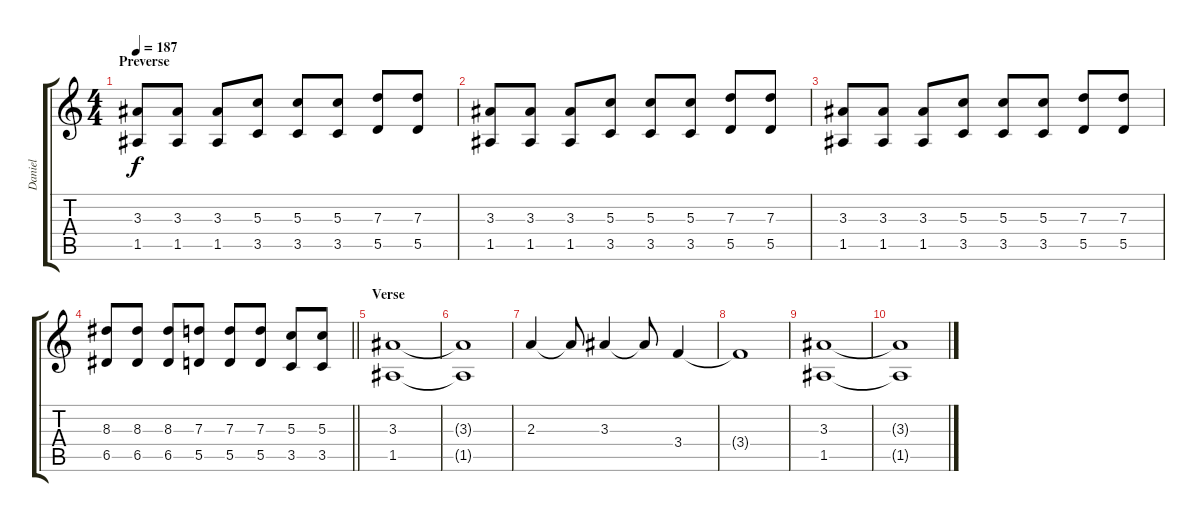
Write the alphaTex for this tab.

\track ("Daniel" "Daniel") {instrument distortionguitar}
\staff {score tabs}
\tuning (E4 B3 G3 D3 A2 E2) {hide}
\ts (4 4)
\section ("" "Preverse")
\tempo 187
\clef g2
\ks c
(3.3 1.5).8{dy f} (3.3 1.5).8 (3.3 1.5).8 (5.3 3.5).8 (5.3 3.5).8 (5.3 3.5).8 (7.3 5.5).8 (7.3 5.5).8 |
(3.3 1.5).8 (3.3 1.5).8 (3.3 1.5).8 (5.3 3.5).8 (5.3 3.5).8 (5.3 3.5).8 (7.3 5.5).8 (7.3 5.5).8 |
(3.3 1.5).8 (3.3 1.5).8 (3.3 1.5).8 (5.3 3.5).8 (5.3 3.5).8 (5.3 3.5).8 (7.3 5.5).8 (7.3 5.5).8 |
\barLineRight lightlight
(8.3 6.5).8 (8.3 6.5).8 (8.3 6.5).8 (7.3 5.5).8 (7.3 5.5).8 (7.3 5.5).8 (5.3 3.5).8 (5.3 3.5).8 |
\section ("" "Verse")
(3.3 1.5).1 |
(3.3{t} 1.5{t}).1 |
2.3.4 2.3{t}.8 3.3.4 3.3{t}.8 3.4.4 |
3.4{t}.1 |
(3.3 1.5).1 |
(3.3{t} 1.5{t}).1
